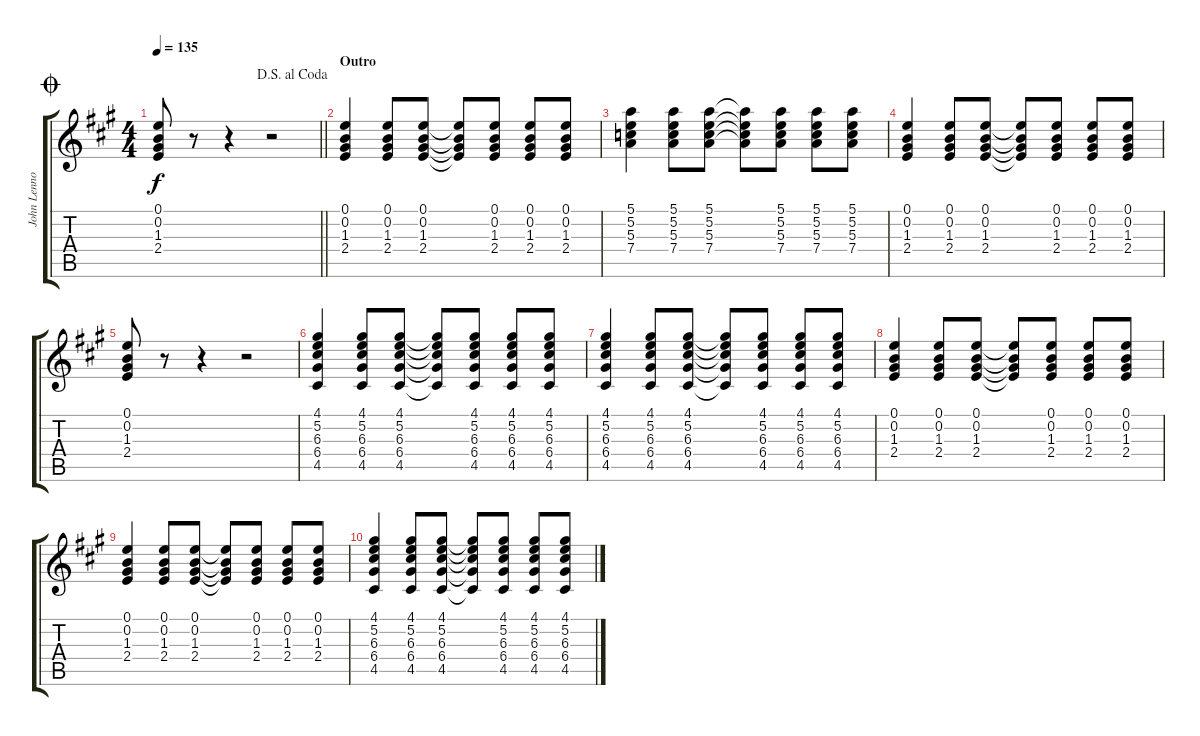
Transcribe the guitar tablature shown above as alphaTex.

\track ("John Lennon - Guitar I" "John Lenno") {instrument acousticguitarsteel}
\staff {score tabs}
\tuning (E4 B3 G3 D3 A2 E2) {hide}
\ts (4 4)
\jump coda
\jump dalsegnoalcoda
\tempo 135
\clef g2
\barLineRight lightlight
\ks a
(0.1 0.2 1.3 2.4).8{dy f} r.8 r.4 r.2 |
\section ("" "Outro")
(0.1 0.2 1.3 2.4).4 (0.1 0.2 1.3 2.4).8 (0.1 0.2 1.3 2.4).8 (0.1{t} 0.2{t} 1.3{t} 2.4{t}).8 (0.1 0.2 1.3 2.4).8 (0.1 0.2 1.3 2.4).8 (0.1 0.2 1.3 2.4).8 |
(5.1 5.2 5.3 7.4).4 (5.1 5.2 5.3 7.4).8 (5.1 5.2 5.3 7.4).8 (5.1{t} 5.2{t} 5.3{t} 7.4{t}).8 (5.1 5.2 5.3 7.4).8 (5.1 5.2 5.3 7.4).8 (5.1 5.2 5.3 7.4).8 |
(0.1 0.2 1.3 2.4).4 (0.1 0.2 1.3 2.4).8 (0.1 0.2 1.3 2.4).8 (0.1{t} 0.2{t} 1.3{t} 2.4{t}).8 (0.1 0.2 1.3 2.4).8 (0.1 0.2 1.3 2.4).8 (0.1 0.2 1.3 2.4).8 |
(0.1 0.2 1.3 2.4).8 r.8 r.4 r.2 |
(4.1 5.2 6.3 6.4 4.5).4 (4.1 5.2 6.3 6.4 4.5).8 (4.1 5.2 6.3 6.4 4.5).8 (4.1{t} 5.2{t} 6.3{t} 6.4{t} 4.5{t}).8 (4.1 5.2 6.3 6.4 4.5).8 (4.1 5.2 6.3 6.4 4.5).8 (4.1 5.2 6.3 6.4 4.5).8 |
(4.1 5.2 6.3 6.4 4.5).4 (4.1 5.2 6.3 6.4 4.5).8 (4.1 5.2 6.3 6.4 4.5).8 (4.1{t} 5.2{t} 6.3{t} 6.4{t} 4.5{t}).8 (4.1 5.2 6.3 6.4 4.5).8 (4.1 5.2 6.3 6.4 4.5).8 (4.1 5.2 6.3 6.4 4.5).8 |
(0.1 0.2 1.3 2.4).4 (0.1 0.2 1.3 2.4).8 (0.1 0.2 1.3 2.4).8 (0.1{t} 0.2{t} 1.3{t} 2.4{t}).8 (0.1 0.2 1.3 2.4).8 (0.1 0.2 1.3 2.4).8 (0.1 0.2 1.3 2.4).8 |
(0.1 0.2 1.3 2.4).4 (0.1 0.2 1.3 2.4).8 (0.1 0.2 1.3 2.4).8 (0.1{t} 0.2{t} 1.3{t} 2.4{t}).8 (0.1 0.2 1.3 2.4).8 (0.1 0.2 1.3 2.4).8 (0.1 0.2 1.3 2.4).8 |
(4.1 5.2 6.3 6.4 4.5).4 (4.1 5.2 6.3 6.4 4.5).8 (4.1 5.2 6.3 6.4 4.5).8 (4.1{t} 5.2{t} 6.3{t} 6.4{t} 4.5{t}).8 (4.1 5.2 6.3 6.4 4.5).8 (4.1 5.2 6.3 6.4 4.5).8 (4.1 5.2 6.3 6.4 4.5).8
